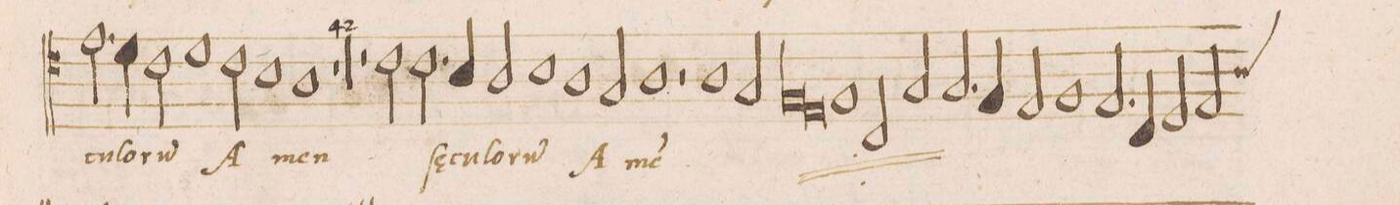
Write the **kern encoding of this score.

**kern	**text
*I"TENOR	*
*clefC4	*
*k[]	*
*met(c|)	*
*M2/1	*
2.e\	-cu-
4d\	-lo-
2c\	-ru(m)
1d	A-
=226	=226
2c\	.
1B	.
=227	=227
1A	-men
1r	.
=228	=228
0r	.
=229	=229
0r	.
=230	=230
2r	.
2c\	ſae-
2.c\	-cu-
4B/	-lo-
=231	=231
2A/	.
1B	-ru(m)
1A	A-
=232	=232
2G/	.
1A	me(n)
*	*ij
=233	=233
2r	.
1A	ſae-
2G/	-cu-
=234	=234
*lig	*
1F	-lo-
1E	.
*Xlig	*
=235	=235
1F	-ru(m)
2C/	A-
2G/	.
=236	=236
2.G/	.
4F/	.
2E/	.
1F	.
=237	=237
2.E/	.
4C/	.
2D/	.
=238	=238
*custos:A	*
2E/	me(n)
*-	*-
